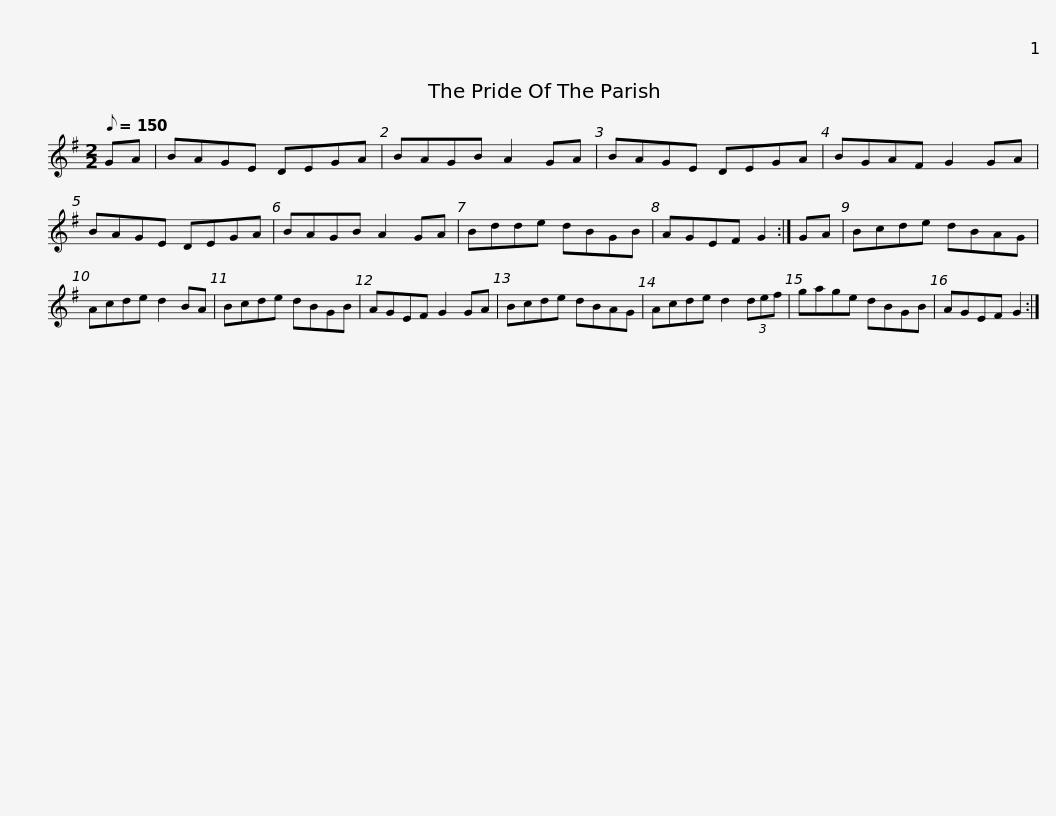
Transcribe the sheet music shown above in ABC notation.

X:1
L:1/8
Q:1/8=150
M:2/2
I:linebreak $
K:G
V:1 treble
V:1
 GA | BAGE DEGA | BAGB A2 GA | BAGE DEGA | BGAF G2 GA | %5
 BAGE DEGA |$ BAGB A2 GA | Bdde dBGB | AGEF G2 :| GA | %10
 Bcde dBAG | Acde d2 BA | Bcde dBGB |$ AGEF G2 GA | Bcde dBAG | %15
 Acde d2 (3def | gage dBGB | AGEF G2 :| %18
